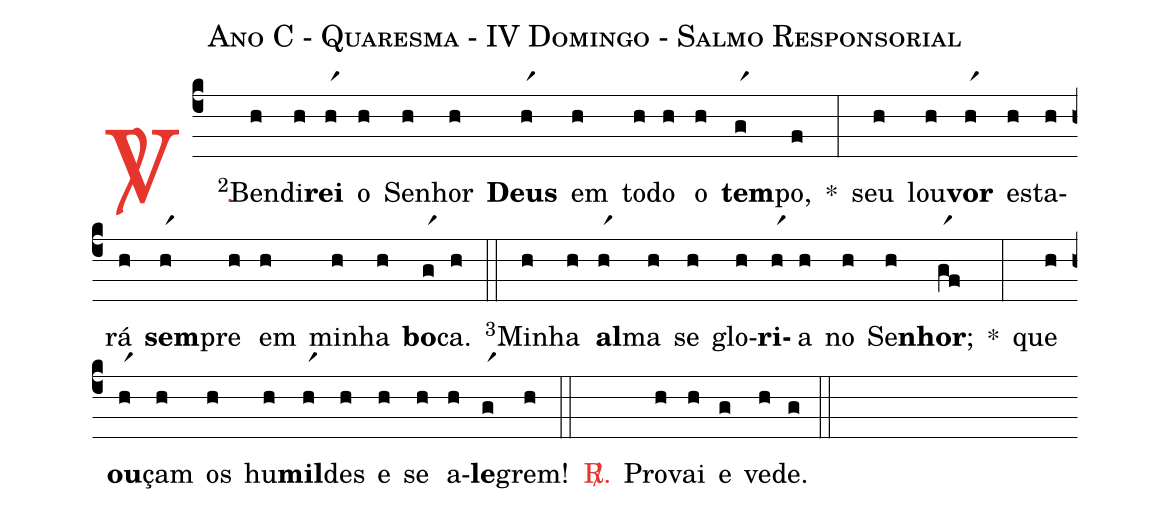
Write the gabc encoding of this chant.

name: Ano C - Quaresma - IV Domingo - Salmo Responsorial;
%%
(c4)

<c><sp>V/</sp>.</c>() <v>\VSup{2}</v>Ben(h)di(h)<b>rei</b>(hr1) o(h) Se(h)nhor(h) <b>Deus</b>(hr1) em(h) to(h)do(h) o(h) <b>tem</b>(gr1)po,(f) *(:)
seu(h) lou(h)<b>vor</b>(hr1) es(h)ta(h)rá(h) <b>sem</b>(hr1)pre(h) em(h) mi(h)nha(h) <b>bo</b>(gr1)ca.(h)

(::)

<v>\VSup{3}</v>Mi(h)nha(h) <b>al</b>(hr1)ma(h) se(h) glo(h)<b>ri</b>(hr1)a(h) no(h) Se(h)<b>nhor</b>;(gr1f) *(:)
que(h) <b>ou</b>(hr1)çam(h) os(h) hu(h)<b>mil</b>(hr1)des(h) e(h) se(h) a(h)<b>le</b>(gr1)grem!(h)

(::)

<c><sp>R/</sp>.</c>() Pro(h)vai(h) e(g) ve(h)de.(g)

(::)
